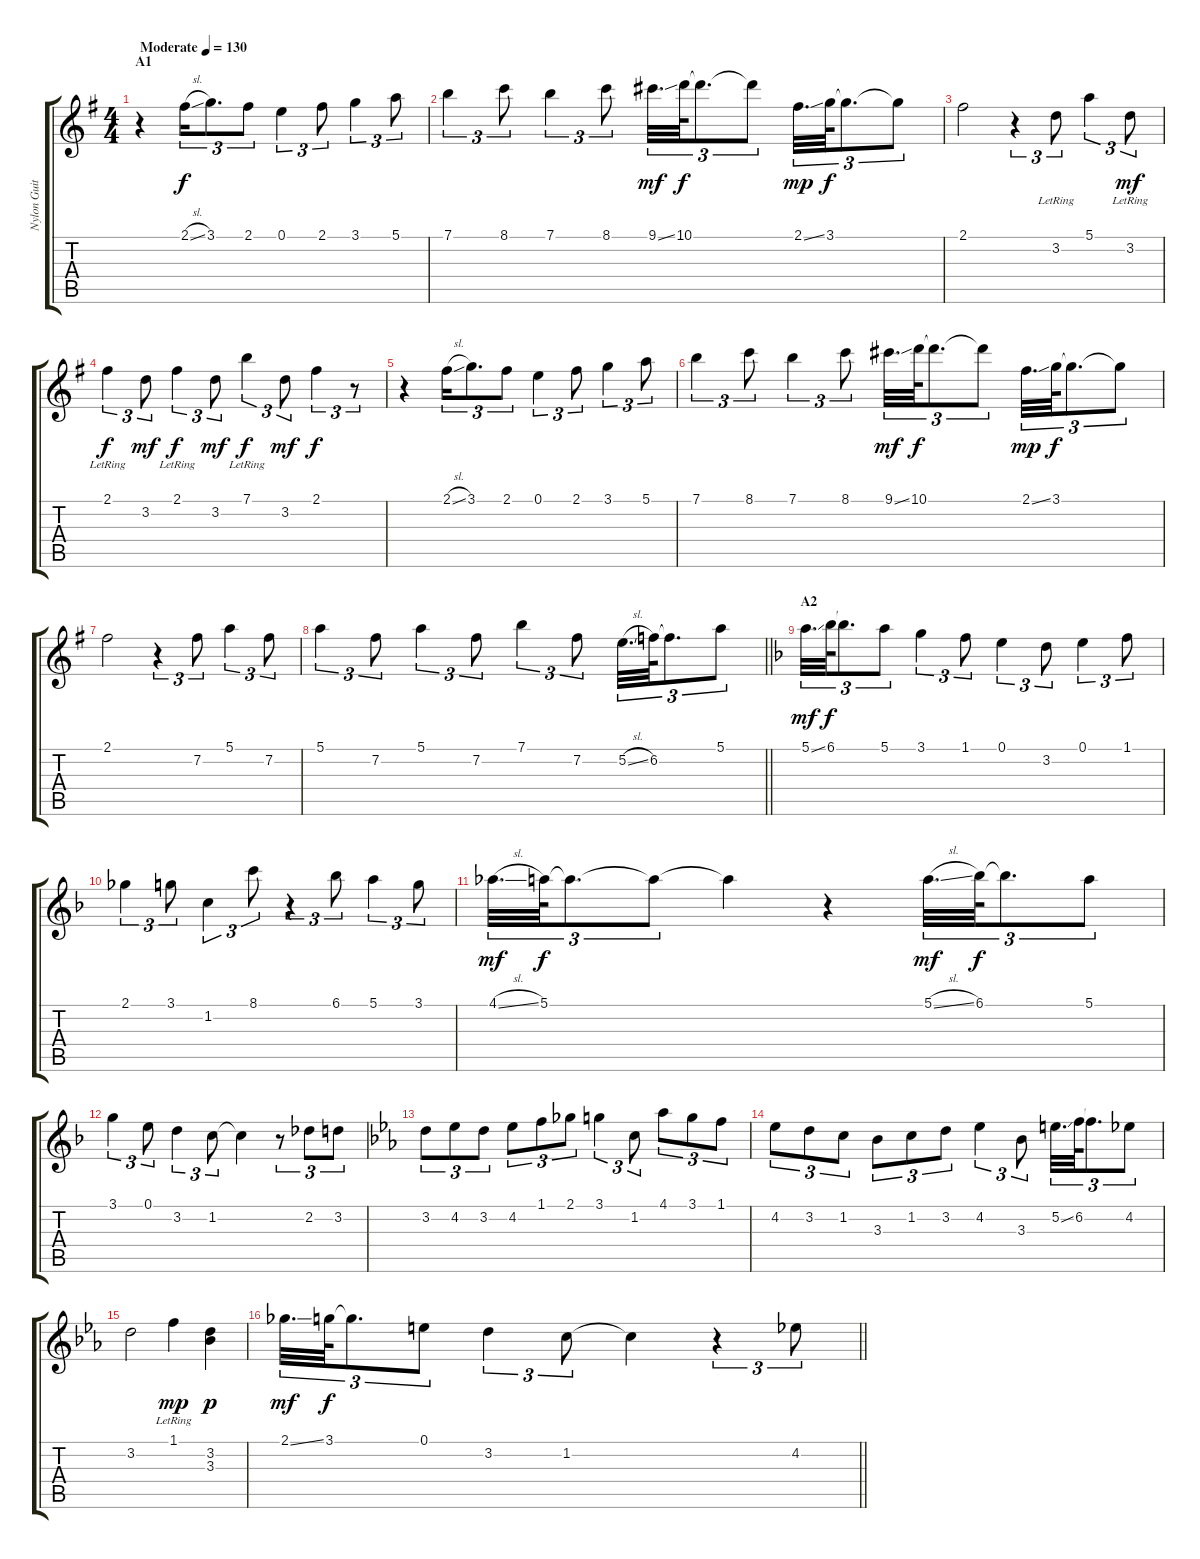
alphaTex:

\track ("Nylon Guitar" "Nylon Guit") {instrument acousticguitarnylon}
\staff {score tabs}
\tuning (E4 B3 G3 D3 A2 E2) {hide}
\ts (4 4)
\section ("" "A1")
\tempo (130 "Moderate")
\clef g2
\ks g
r.4{dy f instrument acousticguitarnylon} 2.1{sl}.16{tu (3 2)} 3.1.8{d tu (3 2)} 2.1.8{tu (3 2)} 0.1.4{tu (3 2)} 2.1.8{tu (3 2)} 3.1.4{tu (3 2)} 5.1.8{tu (3 2)} |
7.1.4{tu (3 2)} 8.1.8{tu (3 2)} 7.1.4{tu (3 2)} 8.1.8{tu (3 2)} 9.1{ss}.32{d tu (3 2) dy mf} 10.1.64{tu (3 2) dy f} 10.1{t}.8{d tu (3 2)} 10.1{t}.8{tu (3 2)} 2.1{ss}.32{d tu (3 2) dy mp} 3.1.64{tu (3 2) dy f} 3.1{t}.8{d tu (3 2)} 3.1{t}.8{tu (3 2)} |
2.1.2 r.4{tu (3 2)} 3.2{lr}.8{tu (3 2)} 5.1.4{tu (3 2)} 3.2{lr}.8{tu (3 2) dy mf} |
2.1{lr}.4{tu (3 2) dy f} 3.2.8{tu (3 2) dy mf} 2.1{lr}.4{tu (3 2) dy f} 3.2.8{tu (3 2) dy mf} 7.1{lr}.4{tu (3 2) dy f} 3.2.8{tu (3 2) dy mf} 2.1.4{tu (3 2) dy f} r.8{tu (3 2)} |
r.4 2.1{sl}.16{tu (3 2)} 3.1.8{d tu (3 2)} 2.1.8{tu (3 2)} 0.1.4{tu (3 2)} 2.1.8{tu (3 2)} 3.1.4{tu (3 2)} 5.1.8{tu (3 2)} |
7.1.4{tu (3 2)} 8.1.8{tu (3 2)} 7.1.4{tu (3 2)} 8.1.8{tu (3 2)} 9.1{ss}.32{d tu (3 2) dy mf} 10.1.64{tu (3 2) dy f} 10.1{t}.8{d tu (3 2)} 10.1{t}.8{tu (3 2)} 2.1{ss}.32{d tu (3 2) dy mp} 3.1.64{tu (3 2) dy f} 3.1{t}.8{d tu (3 2)} 3.1{t}.8{tu (3 2)} |
2.1.2 r.4{tu (3 2)} 7.2.8{tu (3 2)} 5.1.4{tu (3 2)} 7.2.8{tu (3 2)} |
\barLineRight lightlight
5.1.4{tu (3 2)} 7.2.8{tu (3 2)} 5.1.4{tu (3 2)} 7.2.8{tu (3 2)} 7.1.4{tu (3 2)} 7.2.8{tu (3 2)} 5.2{sl}.32{d tu (3 2)} 6.2.64{tu (3 2)} 6.2{t}.8{d tu (3 2)} 5.1.8{tu (3 2)} |
\section ("" "A2")
\ks f
5.1{ss}.32{d tu (3 2) dy mf} 6.1.64{tu (3 2) dy f} 6.1{t}.8{d tu (3 2)} 5.1.8{tu (3 2)} 3.1.4{tu (3 2)} 1.1.8{tu (3 2)} 0.1.4{tu (3 2)} 3.2.8{tu (3 2)} 0.1.4{tu (3 2)} 1.1.8{tu (3 2)} |
2.1.4{tu (3 2)} 3.1.8{tu (3 2)} 1.2.4{tu (3 2)} 8.1.8{tu (3 2)} r.4{tu (3 2)} 6.1.8{tu (3 2)} 5.1.4{tu (3 2)} 3.1.8{tu (3 2)} |
4.1{sl}.32{d tu (3 2) dy mf} 5.1.64{tu (3 2) dy f} 5.1{t}.8{d tu (3 2)} 5.1{t}.8{tu (3 2)} 5.1{t}.4 r.4 5.1{sl}.32{d tu (3 2) dy mf} 6.1.64{tu (3 2) dy f} 6.1{t}.8{d tu (3 2)} 5.1.8{tu (3 2)} |
3.1.4{tu (3 2)} 0.1.8{tu (3 2)} 3.2.4{tu (3 2)} 1.2.8{tu (3 2)} 1.2{t}.4 r.8{tu (3 2)} 2.2.8{tu (3 2)} 3.2.8{tu (3 2)} |
\ks eb
3.2.8{tu (3 2)} 4.2.8{tu (3 2)} 3.2.8{tu (3 2)} 4.2.8{tu (3 2)} 1.1.8{tu (3 2)} 2.1.8{tu (3 2)} 3.1.4{tu (3 2)} 1.2.8{tu (3 2)} 4.1.8{tu (3 2)} 3.1.8{tu (3 2)} 1.1.8{tu (3 2)} |
4.2.8{tu (3 2)} 3.2.8{tu (3 2)} 1.2.8{tu (3 2)} 3.3.8{tu (3 2)} 1.2.8{tu (3 2)} 3.2.8{tu (3 2)} 4.2.4{tu (3 2)} 3.3.8{tu (3 2)} 5.2{ss}.32{d tu (3 2)} 6.2.64{tu (3 2)} 6.2{t}.8{d tu (3 2)} 4.2.8{tu (3 2)} |
3.2.2 1.1{lr}.4{dy mp} (3.2 3.3).4{dy p} |
\barLineRight lightlight
2.1{ss}.32{d tu (3 2) dy mf} 3.1.64{tu (3 2) dy f} 3.1{t}.8{d tu (3 2)} 0.1.8{tu (3 2)} 3.2.4{tu (3 2)} 1.2.8{tu (3 2)} 1.2{t}.4 r.4{tu (3 2)} 4.2.8{tu (3 2)}
